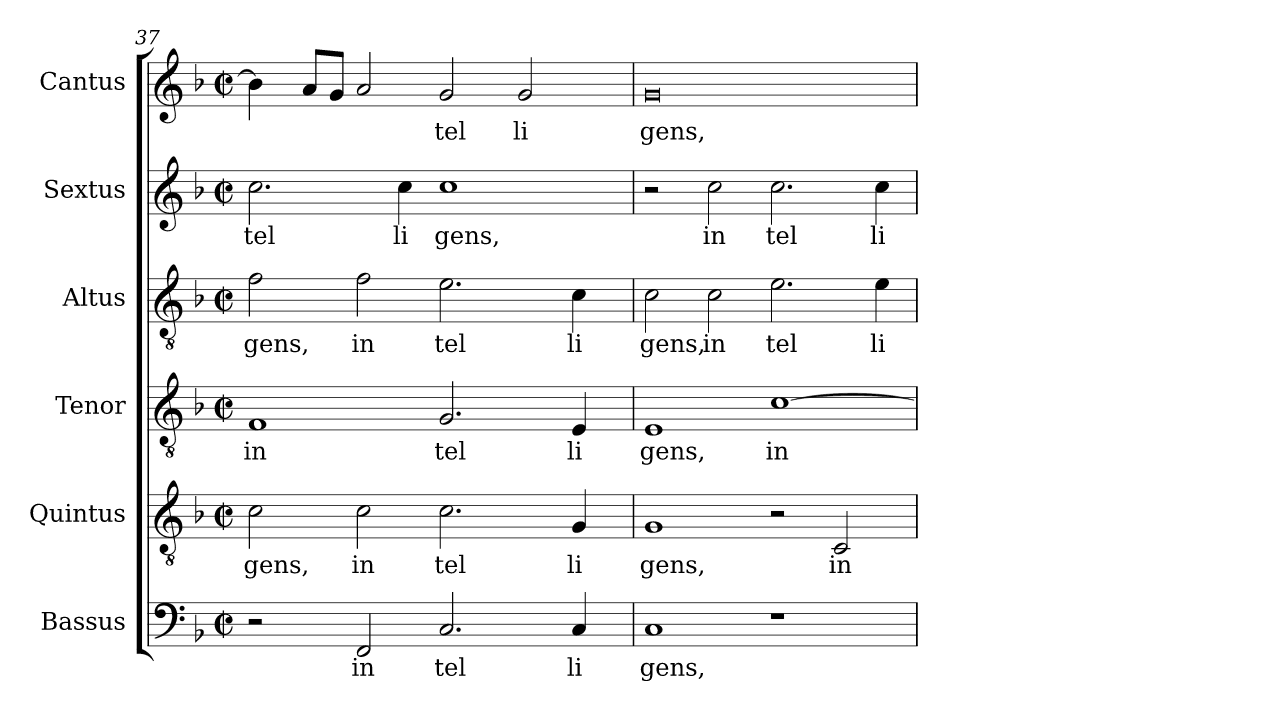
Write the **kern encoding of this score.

**kern	**text	**kern	**text	**kern	**text	**kern	**text	**kern	**text	**kern	**text
*part6	*part6	*part5	*part5	*part4	*part4	*part3	*part3	*part2	*part2	*part1	*part1
*staff6	*staff6	*staff5	*staff5	*staff4	*staff4	*staff3	*staff3	*staff2	*staff2	*staff1	*staff1
*I"Bassus	*	*I"Quintus	*	*I"Tenor	*	*I"Altus	*	*I"Sextus	*	*I"Cantus	*
!!LO:LB:g=z
*clefF4	*	*clefGv2	*	*clefGv2	*	*clefGv2	*	*clefG2	*	*clefG2	*
*k[b-]	*	*k[b-]	*	*k[b-]	*	*k[b-]	*	*k[b-]	*	*k[b-]	*
*F:	*	*F:	*	*F:	*	*F:	*	*F:	*	*F:	*
*M2/2	*	*M2/2	*	*M2/2	*	*M2/2	*	*M2/2	*	*M2/2	*
*met(c|)	*	*met(c|)	*	*met(c|)	*	*met(c|)	*	*met(c|)	*	*met(c|)	*
=37	=37	=37	=37	=37	=37	=37	=37	=37	=37	=37	=37
!	!	!	!LO:LY:b:cj	!	!LO:LY:b:cj	!	!LO:LY:b:cj	!	!LO:LY:b:cj	!	!
*	*	*	*	*	*	*	*	*	*	*^	*
2r	.	2c\	gens,	1F	in	2f\	gens,	2.cc\	tel	4b-\]	16.ryy	.
.	.	.	.	.	.	.	.	.	.	.	1ryy	.
.	.	.	.	.	.	.	.	.	.	8a/L	.	.
.	.	.	.	.	.	.	.	.	.	8g/J	.	.
!	!LO:LY:b:cj	!	!LO:LY:b:cj	!	!	!	!LO:LY:b:cj	!	!	!	!	!
2FF/	in	2c\	in	.	.	2f\	in	.	.	2a/	.	.
!	!	!	!	!	!	!	!	!	!LO:LY:b:cj	!	!	!
.	.	.	.	.	.	.	.	4cc\	li	.	.	.
!	!LO:LY:b:cj	!	!LO:LY:b:cj	!	!LO:LY:b:cj	!	!LO:LY:b:cj	!	!LO:LY:b:cj	!	!	!LO:LY:b:cj
2.C/	tel	2.c\	tel	2.G/	tel	2.e\	tel	1cc	gens,	2g/	.	tel
.	.	.	.	.	.	.	.	.	.	.	2ryy	.
!	!	!	!	!	!	!	!	!	!	!	!	!LO:LY:b:cj
.	.	.	.	.	.	.	.	.	.	2g/	.	li
.	.	.	.	.	.	.	.	.	.	.	4ryy	.
!	!LO:LY:b:cj	!	!LO:LY:b:cj	!	!LO:LY:b:cj	!	!LO:LY:b:cj	!	!	!	!	!
4C/	li	4G/	li	4E/	li	4c\	li	.	.	.	.	.
.	.	.	.	.	.	.	.	.	.	.	8ryy	.
.	.	.	.	.	.	.	.	.	.	.	32ryy	.
=38	=38	=38	=38	=38	=38	=38	=38	=38	=38	=38	=38	=38
!	!LO:LY:b:cj	!	!LO:LY:b:cj	!	!LO:LY:b:cj	!	!LO:LY:b:cj	!	!	!	!	!LO:LY:b:cj
*	*	*	*	*	*	*	*	*	*	*v	*v	*
1C	gens,	1G	gens,	1E	gens,	2c\	gens,	2r	.	0g	gens,
!	!	!	!	!	!	!	!LO:LY:b:cj	!	!LO:LY:b:cj	!	!
.	.	.	.	.	.	2c\	in	2cc\	in	.	.
!	!	!	!	!	!LO:LY:b:cj	!	!LO:LY:b:cj	!	!LO:LY:b:cj	!	!
1r	.	2r	.	[>1c	in	2.e\	tel	2.cc\	tel	.	.
!	!	!	!LO:LY:b:cj	!	!	!	!	!	!	!	!
.	.	2C/	in	.	.	.	.	.	.	.	.
!	!	!	!	!	!	!	!LO:LY:b:cj	!	!LO:LY:b:cj	!	!
.	.	.	.	.	.	4e\	li	4cc\	li	.	.
=	=	=	=	=	=	=	=	=	=	=	=
*-	*-	*-	*-	*-	*-	*-	*-	*-	*-	*-	*-
